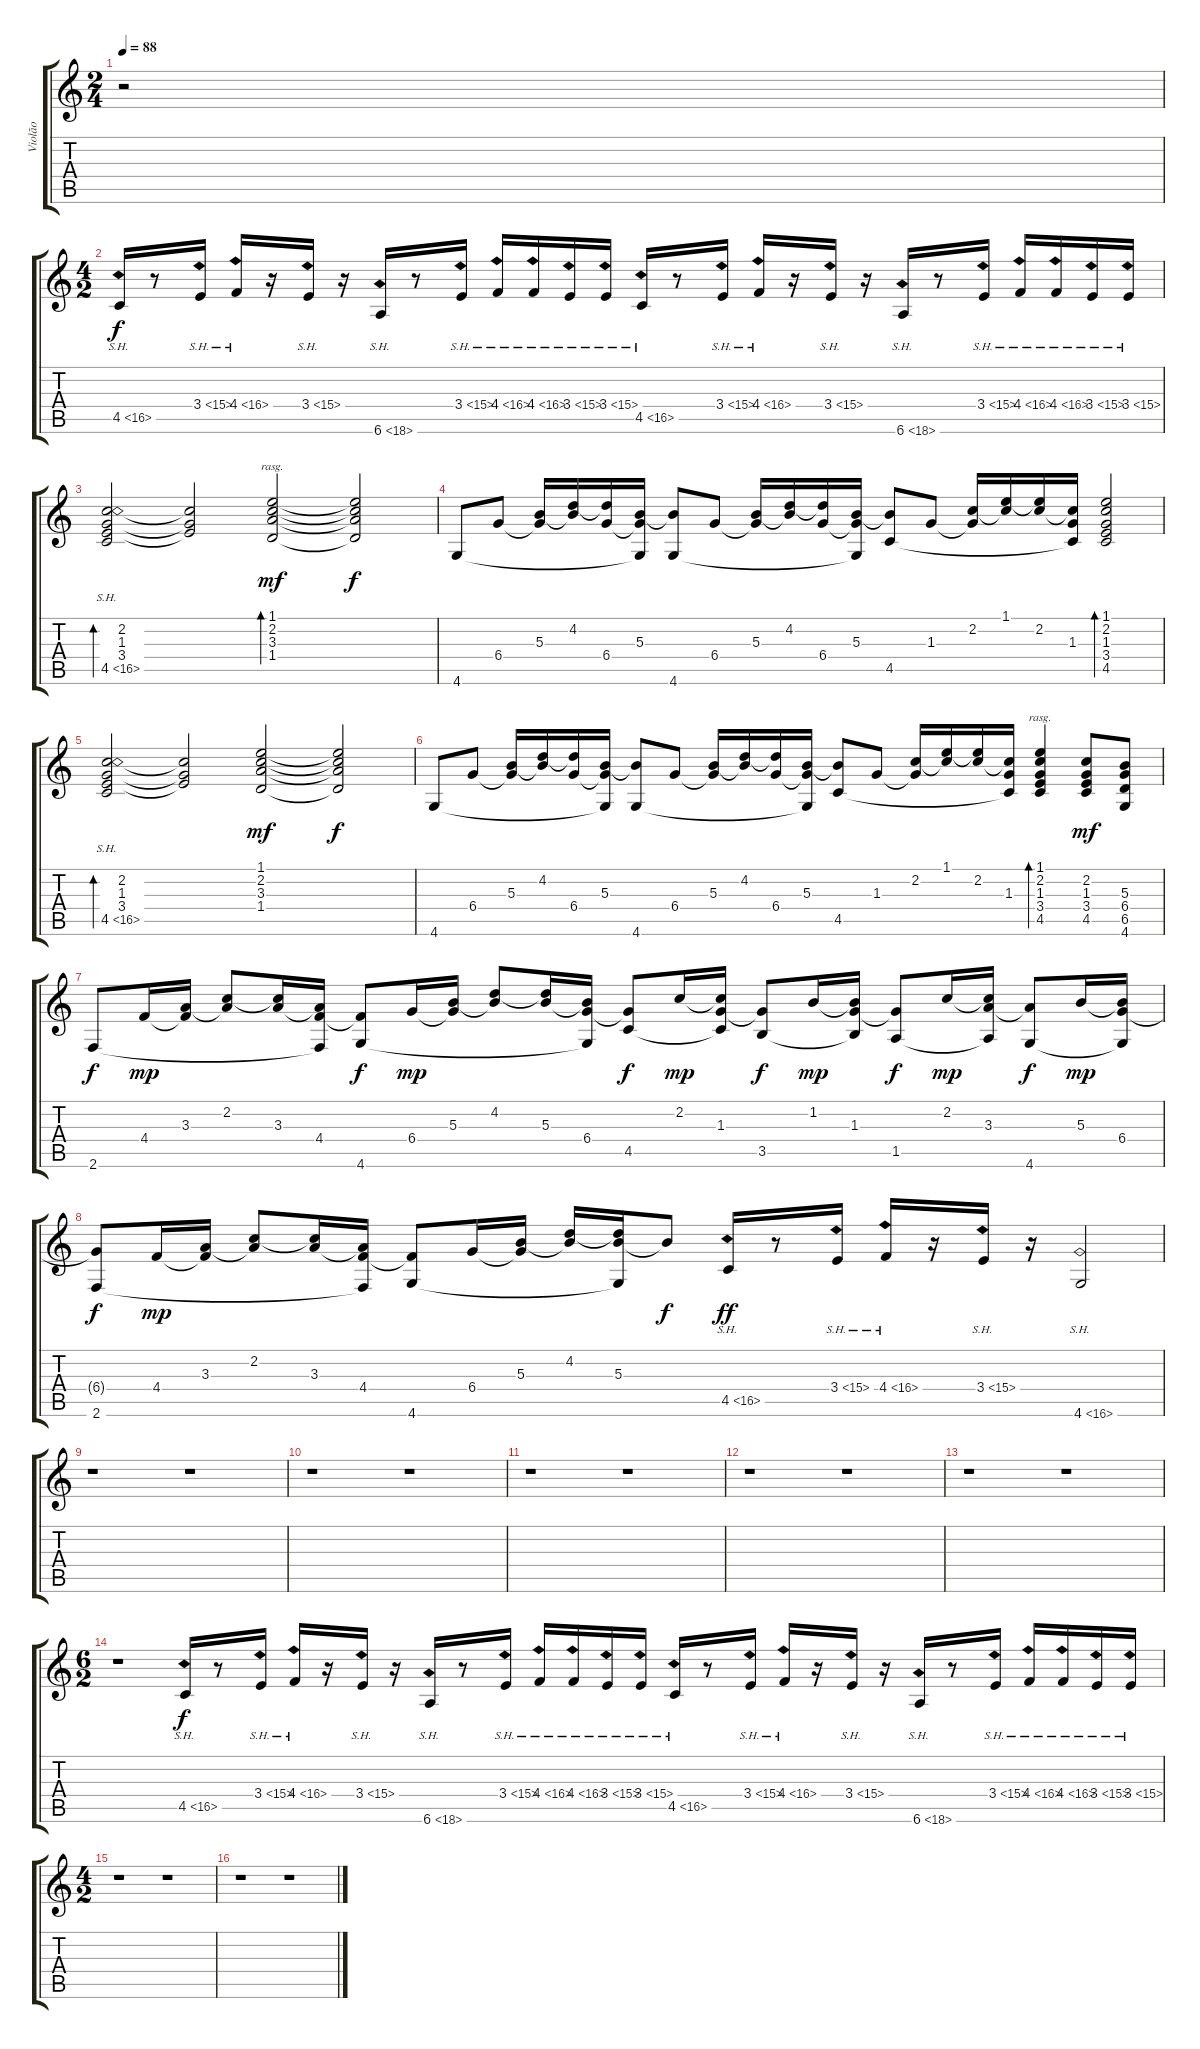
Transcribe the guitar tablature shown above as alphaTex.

\track ("Violão" "Violão") {instrument acousticguitarsteel}
\staff {score tabs}
\tuning (Eb4 Bb3 Gb3 Db3 Ab2 Eb2) {hide}
\ts (2 4)
\tempo 88
\clef g2
\ks c
r.2{dy f instrument acousticguitarsteel} |
\ts (4 2)
4.5{sh 12}.16 r.8 3.4{sh 12}.16 4.4{sh 12}.16 r.16 3.4{sh 12}.16 r.16 6.6{sh 12}.16 r.8 3.4{sh 12}.16 4.4{sh 12}.16 4.4{sh 12}.16 3.4{sh 12}.16 3.4{sh 12}.16 4.5{sh 12}.16 r.8 3.4{sh 12}.16 4.4{sh 12}.16 r.16 3.4{sh 12}.16 r.16 6.6{sh 12}.16 r.8 3.4{sh 12}.16 4.4{sh 12}.16 4.4{sh 12}.16 3.4{sh 12}.16 3.4{sh 12}.16 |
(2.2 1.3 3.4 4.5{sh 12}).2{bd 60} (2.2{t} 1.3{t} 3.4{t}).2 (1.1 2.2 3.3 1.4).2{bd 30 rasg ii dy mf} (1.1{t} 2.2{t} 3.3{t} 1.4{t}).2{dy f} |
4.6.8 6.4.8 (5.3 6.4{t}).16 (4.2 5.3{t}).16 (4.2{t} 6.4).16 (5.3 6.4{t} 4.6{t}).16 (5.3{t} 4.6).8 6.4.8 (5.3 6.4{t}).16 (4.2 5.3{t}).16 (4.2{t} 6.4).16 (5.3 6.4{t} 4.6{t}).16 (5.3{t} 4.5).8 1.3.8 (2.2 1.3{t}).16 (1.1 2.2{t}).16 (1.1{t} 2.2).16 (2.2{t} 1.3 4.5{t}).16 (1.1 2.2 1.3 3.4 4.5).2{bd 60} |
(2.2 1.3 3.4 4.5{sh 12}).2{bd 60} (2.2{t} 1.3{t} 3.4{t}).2 (1.1 2.2 3.3 1.4).2{dy mf} (1.1{t} 2.2{t} 3.3{t} 1.4{t}).2{dy f} |
4.6.8 6.4.8 (5.3 6.4{t}).16 (4.2 5.3{t}).16 (4.2{t} 6.4).16 (5.3 6.4{t} 4.6{t}).16 (5.3{t} 4.6).8 6.4.8 (5.3 6.4{t}).16 (4.2 5.3{t}).16 (4.2{t} 6.4).16 (5.3 6.4{t} 4.6{t}).16 (5.3{t} 4.5).8 1.3.8 (2.2 1.3{t}).16 (1.1 2.2{t}).16 (1.1{t} 2.2).16 (2.2{t} 1.3 4.5{t}).16 (1.1 2.2 1.3 3.4 4.5).4{bd 60 rasg ii} (2.2 1.3 3.4 4.5).8{dy mf} (5.3 6.4 6.5 4.6).8 |
2.6.8{dy f} 4.4.16{dy mp} (3.3 4.4{t}).16 (2.2 3.3{t}).8 (2.2{t} 3.3).16 (3.3{t} 4.4 2.6{t}).16 (4.4{t} 4.6).8{dy f} 6.4.16{dy mp} (5.3 6.4{t}).16 (4.2 5.3{t}).8 (4.2{t} 5.3).16 (5.3{t} 6.4 4.6{t}).16 (6.4{t} 4.5).8{dy f} 2.2.16{dy mp} (2.2{t} 1.3 4.5{t}).16 (1.3{t} 3.5).8{dy f} 1.2.16{dy mp} (1.2{t} 1.3 3.5{t}).16 (1.3{t} 1.5).8{dy f} 2.2.16{dy mp} (2.2{t} 3.3 1.5{t}).16 (3.3{t} 4.6).8{dy f} 5.3.16{dy mp} (5.3{t} 6.4 4.6{t}).16 |
(6.4{t} 2.6).8{dy f} 4.4.16{dy mp} (3.3 4.4{t}).16 (2.2 3.3{t}).8 (2.2{t} 3.3).16 (3.3{t} 4.4 2.6{t}).16 (4.4{t} 4.6).8 6.4.16 (5.3 6.4{t}).16 (4.2 5.3{t}).16 (4.2{t} 5.3 4.6{t}).16 5.3{t}.8{dy f} 4.5{sh 12}.16{dy ff} r.8 3.4{sh 12}.16 4.4{sh 12}.16 r.16 3.4{sh 12}.16 r.16 4.6{sh 12}.2 |
r.1 r.1 |
r.1 r.1 |
r.1 r.1 |
r.1 r.1 |
r.1 r.1 |
\ts (6 2)
r.1 4.5{sh 12}.16{dy f} r.8 3.4{sh 12}.16 4.4{sh 12}.16 r.16 3.4{sh 12}.16 r.16 6.6{sh 12}.16 r.8 3.4{sh 12}.16 4.4{sh 12}.16 4.4{sh 12}.16 3.4{sh 12}.16 3.4{sh 12}.16 4.5{sh 12}.16 r.8 3.4{sh 12}.16 4.4{sh 12}.16 r.16 3.4{sh 12}.16 r.16 6.6{sh 12}.16 r.8 3.4{sh 12}.16 4.4{sh 12}.16 4.4{sh 12}.16 3.4{sh 12}.16 3.4{sh 12}.16 |
\ts (4 2)
r.1 r.1 |
r.1 r.1
